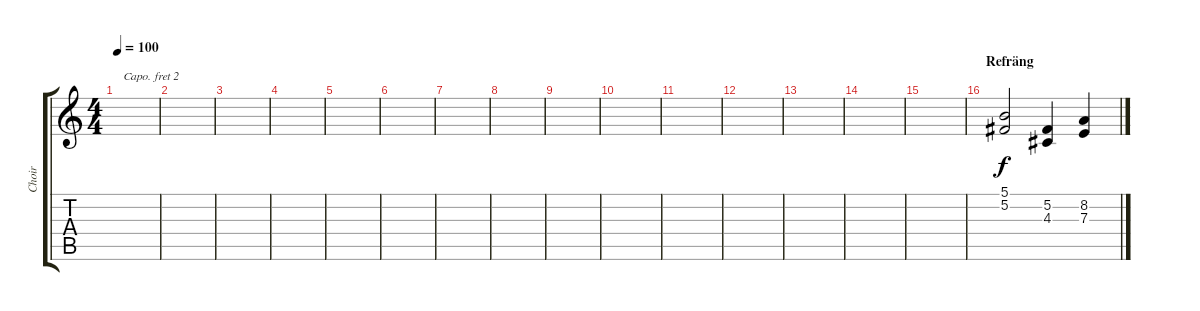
\track ("Choir" "Choir") {instrument choiraahs}
\staff {score tabs}
\capo 2
\tuning (E4 B3 G3 D3 A2 E2) {hide}
\ts (4 4)
\tempo 100
\clef g2
\ks c
|
|
|
|
|
|
|
|
|
|
|
|
|
|
|
\section ("" "Refräng")
(5.1 5.2).2 (5.2 4.3).4 (8.2 7.3).4
